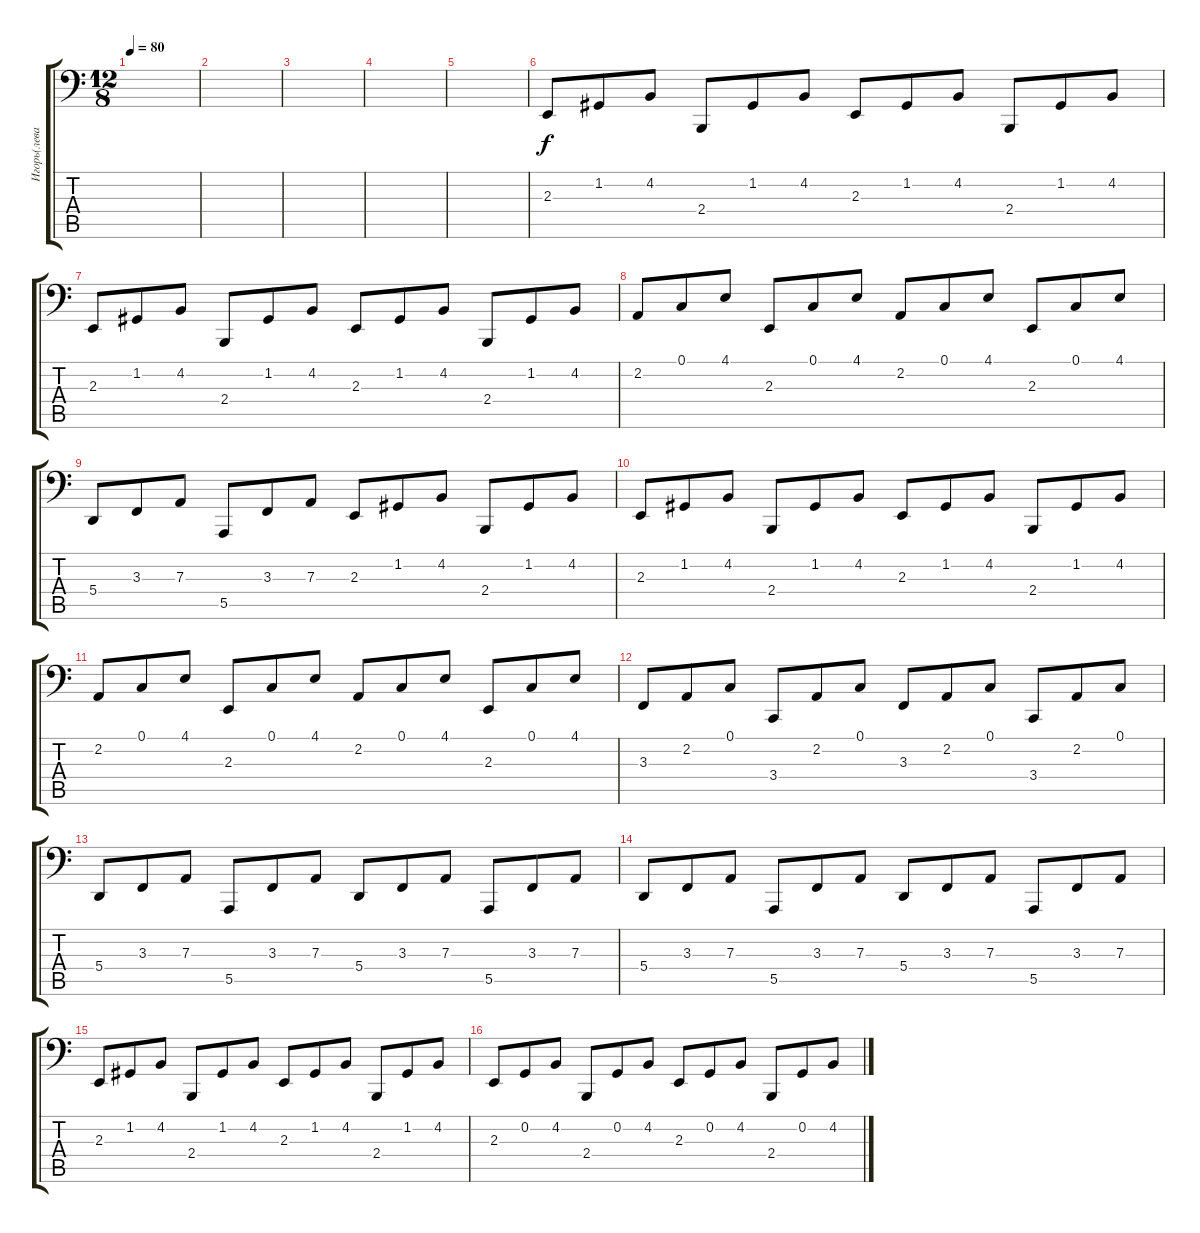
\track ("Игорь(левая рука)" "Игорь(лева") {instrument acousticgrandpiano}
\staff {score tabs}
\tuning (C3 G2 D2 A1 E1 B0) {hide}
\ts (12 8)
\tempo 80
\clef f4
\ks c
|
|
|
|
|
2.3.8 1.2.8 4.2.8 2.4.8 1.2.8 4.2.8 2.3.8 1.2.8 4.2.8 2.4.8 1.2.8 4.2.8 |
2.3.8 1.2.8 4.2.8 2.4.8 1.2.8 4.2.8 2.3.8 1.2.8 4.2.8 2.4.8 1.2.8 4.2.8 |
2.2.8 0.1.8 4.1.8 2.3.8 0.1.8 4.1.8 2.2.8 0.1.8 4.1.8 2.3.8 0.1.8 4.1.8 |
5.4.8 3.3.8 7.3.8 5.5.8 3.3.8 7.3.8 2.3.8 1.2.8 4.2.8 2.4.8 1.2.8 4.2.8 |
2.3.8 1.2.8 4.2.8 2.4.8 1.2.8 4.2.8 2.3.8 1.2.8 4.2.8 2.4.8 1.2.8 4.2.8 |
2.2.8 0.1.8 4.1.8 2.3.8 0.1.8 4.1.8 2.2.8 0.1.8 4.1.8 2.3.8 0.1.8 4.1.8 |
3.3.8 2.2.8 0.1.8 3.4.8 2.2.8 0.1.8 3.3.8 2.2.8 0.1.8 3.4.8 2.2.8 0.1.8 |
5.4.8 3.3.8 7.3.8 5.5.8 3.3.8 7.3.8 5.4.8 3.3.8 7.3.8 5.5.8 3.3.8 7.3.8 |
5.4.8 3.3.8 7.3.8 5.5.8 3.3.8 7.3.8 5.4.8 3.3.8 7.3.8 5.5.8 3.3.8 7.3.8 |
2.3.8 1.2.8 4.2.8 2.4.8 1.2.8 4.2.8 2.3.8 1.2.8 4.2.8 2.4.8 1.2.8 4.2.8 |
2.3.8 0.2.8 4.2.8 2.4.8 0.2.8 4.2.8 2.3.8 0.2.8 4.2.8 2.4.8 0.2.8 4.2.8
